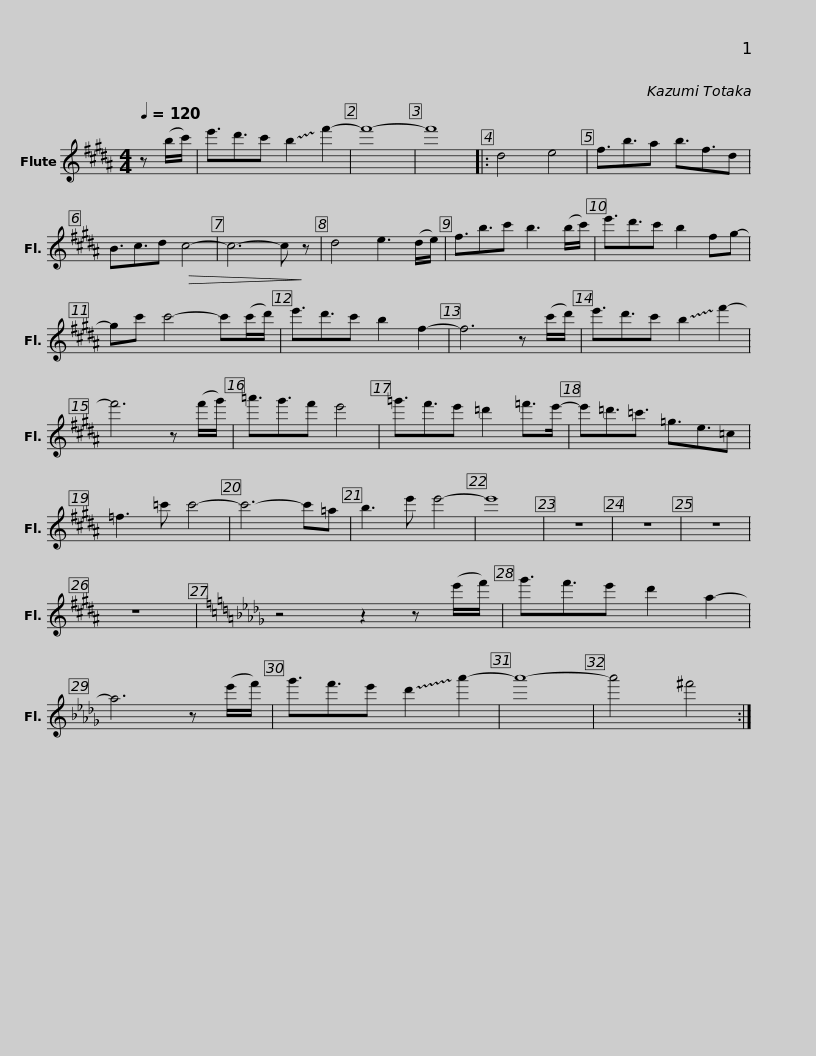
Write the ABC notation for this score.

X:1
L:1/8
Q:1/4=120
M:4/4
I:linebreak $
K:B
V:1 treble
V:1
 z (b/c'/) | e'3/2d'3/2c' !~(!b2 !~)!f'2- | f'8- | f'8 |: d4 e4 | %5
 f3/2b3/2a b3/2f3/2d | B3/2c3/2d!>(! c4- | c6- c!>)! z | d4 e3 (d/e/) |$ f3/2b3/2c' b3 (b/c'/) | %10
 e'3/2d'3/2c' b2 fg- | gc' c'4- c'(c'/d'/) | e'3/2d'3/2c' b2 f2- | f6 z (c'/d'/) | e'3/2d'3/2c' !~(!b2 !~)!f'2- |$ %15
 f'6 z (f'/g'/) | =a'3/2g'3/2f' e'4 | =g'3/2f'3/2e' =d'2 =f'>e'- | e'=d'3/2=c'3/2 =g3/2e3/2=c | =f3 =c' c'4- | %20
 c'6- c'=a |$ b3 e' e'4- | e'8 | z8 | z8 | %25
 z8 | z8 |[K:Db] z4 z2 z (e'/f'/) | g'3/2f'3/2e' d'2 a2- | a6 z (e'/f'/) | %30
 g'3/2f'3/2e' !~(!d'2 !~)!a'2- | a'8- |$ a'4 ^f'4 :| %33
